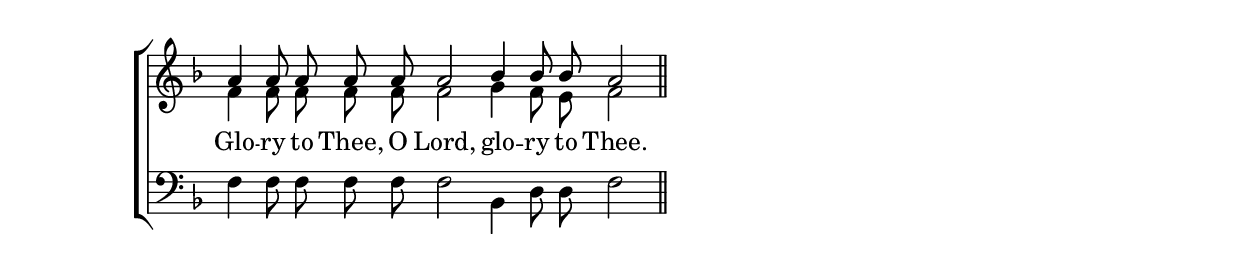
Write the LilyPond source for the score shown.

  \include "global_include.ly"
  
  sopranoVoice = \relative c'' {
    a4 a8 a a a a2
    bf4 bf8 bf a2 \bar "||"
  }
  
  altoVoice = \relative c' {
    f4 f8 f f f f2
    g4 f8 e f2 \bar "||"
  }
  
  tenorVoice = \relative c' {

  }
  
  bassVoice = \relative c {
    f4 f8 f f f f2
    bf,4 d8 d f2
  }
  
  words = \lyricmode {
  Glo -- ry to Thee, O Lord, glo -- ry to Thee.
  }
  
  \include "global_score.ly"
  